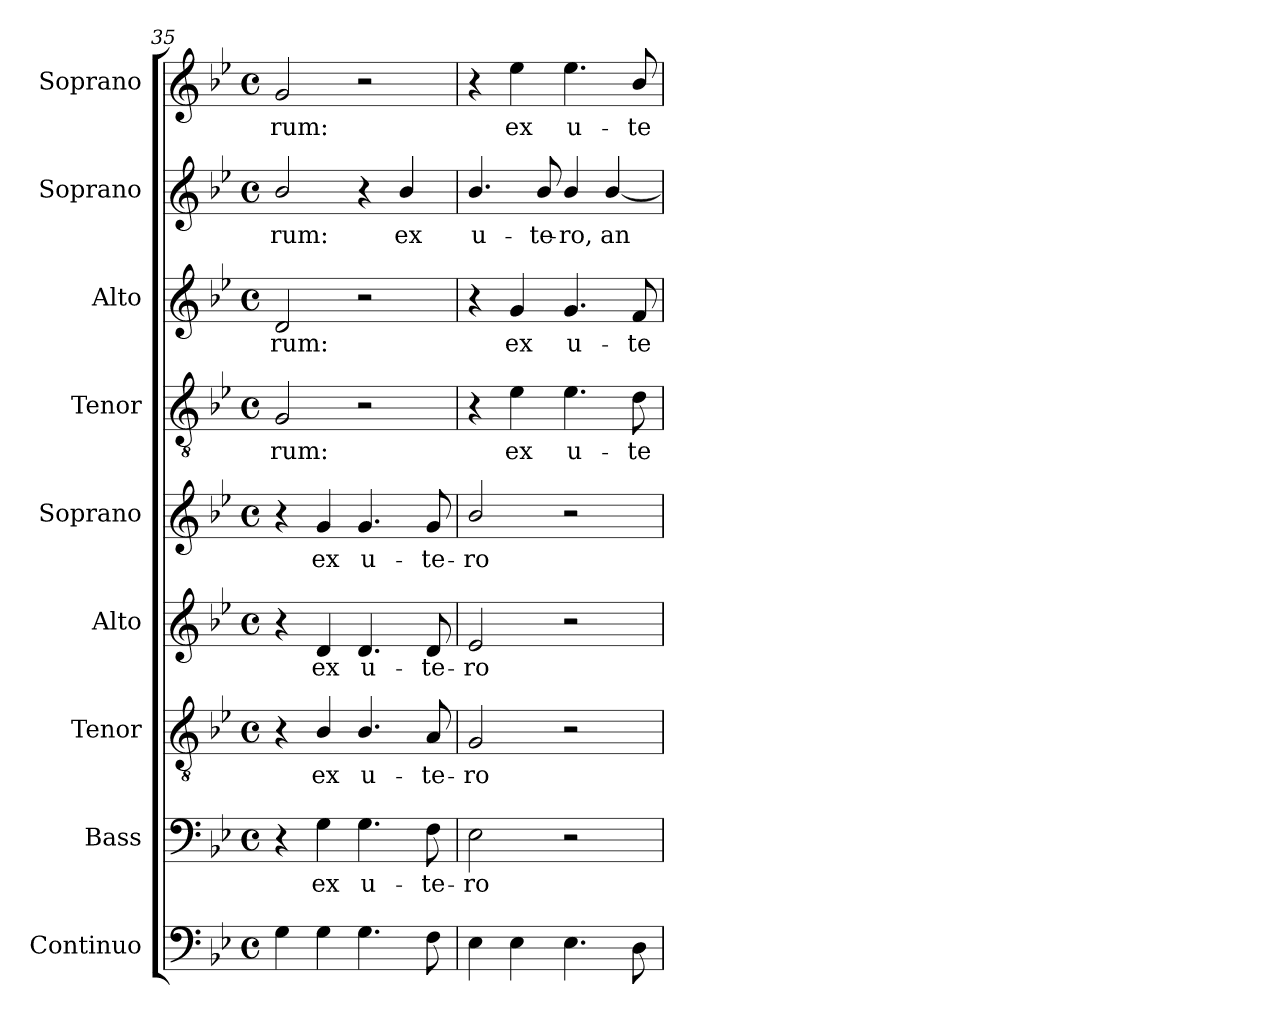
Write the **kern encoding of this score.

**kern	**kern	**text	**kern	**text	**kern	**text	**kern	**text	**kern	**text	**kern	**text	**kern	**text	**kern	**text
*part9	*part8	*part8	*part7	*part7	*part6	*part6	*part5	*part5	*part4	*part4	*part3	*part3	*part2	*part2	*part1	*part1
*staff9	*staff8	*staff8	*staff7	*staff7	*staff6	*staff6	*staff5	*staff5	*staff4	*staff4	*staff3	*staff3	*staff2	*staff2	*staff1	*staff1
*I"Continuo	*I"Bass	*	*I"Tenor	*	*I"Alto	*	*I"Soprano	*	*I"Tenor	*	*I"Alto	*	*I"Soprano	*	*I"Soprano	*
*I'Cont.	*I'B.	*	*I'T.	*	*I'A.	*	*I'S.	*	*I'T.	*	*I'A.	*	*I'S.	*	*I'S.	*
!!LO:LB:g=z
*clefF4	*clefF4	*	*clefGv2	*	*clefG2	*	*clefG2	*	*clefGv2	*	*clefG2	*	*clefG2	*	*clefG2	*
*	*	*	*ITrd7c12	*	*	*	*	*	*ITrd7c12	*	*	*	*	*	*	*
*k[b-e-]	*k[b-e-]	*	*k[b-e-]	*	*k[b-e-]	*	*k[b-e-]	*	*k[b-e-]	*	*k[b-e-]	*	*k[b-e-]	*	*k[b-e-]	*
*B-:	*B-:	*	*B-:	*	*B-:	*	*B-:	*	*B-:	*	*B-:	*	*B-:	*	*B-:	*
*M4/4	*M4/4	*	*M4/4	*	*M4/4	*	*M4/4	*	*M4/4	*	*M4/4	*	*M4/4	*	*M4/4	*
*met(c)	*met(c)	*	*met(c)	*	*met(c)	*	*met(c)	*	*met(c)	*	*met(c)	*	*met(c)	*	*met(c)	*
=35	=35	=35	=35	=35	=35	=35	=35	=35	=35	=35	=35	=35	=35	=35	=35	=35
!	!	!	!	!	!	!	!	!	!	!LO:LY:b:color=#000000	!	!	!	!	!	!
!	!	!	!	!	!	!	!	!	!	!	!	!LO:LY:b:color=#000000	!	!	!	!
!	!	!	!	!	!	!	!	!	!	!	!	!	!	!LO:LY:b:color=#000000	!	!
!	!	!	!	!	!	!	!	!	!	!	!	!	!	!	!	!LO:LY:b:color=#000000
4Gi\	4r	.	4r	.	4r	.	4r	.	2GGi/	-rum:	2di/	-rum:	2b-i/	-rum:	2gi/	-rum:
!	!	!LO:LY:b:color=#000000	!	!	!	!	!	!	!	!	!	!	!	!	!	!
!	!	!	!	!LO:LY:b:color=#000000	!	!	!	!	!	!	!	!	!	!	!	!
!	!	!	!	!	!	!LO:LY:b:color=#000000	!	!	!	!	!	!	!	!	!	!
!	!	!	!	!	!	!	!	!LO:LY:b:color=#000000	!	!	!	!	!	!	!	!
4Gi\	4Gi\	ex	4BB-i/	ex	4di/	ex	4gi/	ex	.	.	.	.	.	.	.	.
!	!	!LO:LY:b:color=#000000	!	!	!	!	!	!	!	!	!	!	!	!	!	!
!	!	!	!	!LO:LY:b:color=#000000	!	!	!	!	!	!	!	!	!	!	!	!
!	!	!	!	!	!	!LO:LY:b:color=#000000	!	!	!	!	!	!	!	!	!	!
!	!	!	!	!	!	!	!	!LO:LY:b:color=#000000	!	!	!	!	!	!	!	!
4.Gi\	4.Gi\	u-	4.BB-i/	u-	4.di/	u-	4.gi/	u-	2r	.	2r	.	4r	.	2r	.
!	!	!	!	!	!	!	!	!	!	!	!	!	!	!LO:LY:b:color=#000000	!	!
.	.	.	.	.	.	.	.	.	.	.	.	.	4b-i/	ex	.	.
!	!	!LO:LY:b:color=#000000	!	!	!	!	!	!	!	!	!	!	!	!	!	!
!	!	!	!	!LO:LY:b:color=#000000	!	!	!	!	!	!	!	!	!	!	!	!
!	!	!	!	!	!	!LO:LY:b:color=#000000	!	!	!	!	!	!	!	!	!	!
!	!	!	!	!	!	!	!	!LO:LY:b:color=#000000	!	!	!	!	!	!	!	!
8Fi\	8Fi\	-te-	8AAi/	-te-	8di/	-te-	8gi/	-te-	.	.	.	.	.	.	.	.
=36	=36	=36	=36	=36	=36	=36	=36	=36	=36	=36	=36	=36	=36	=36	=36	=36
!	!	!LO:LY:b:color=#000000	!	!	!	!	!	!	!	!	!	!	!	!	!	!
!	!	!	!	!LO:LY:b:color=#000000	!	!	!	!	!	!	!	!	!	!	!	!
!	!	!	!	!	!	!LO:LY:b:color=#000000	!	!	!	!	!	!	!	!	!	!
!	!	!	!	!	!	!	!	!LO:LY:b:color=#000000	!	!	!	!	!	!	!	!
!	!	!	!	!	!	!	!	!	!	!	!	!	!	!LO:LY:b:color=#000000	!	!
4E-i\	2E-i\	-ro	2GGi/	-ro	2e-i/	-ro	2b-i/	-ro	4r	.	4r	.	4.b-i/	u-	4r	.
!	!	!	!	!	!	!	!	!	!	!LO:LY:b:color=#000000	!	!	!	!	!	!
!	!	!	!	!	!	!	!	!	!	!	!	!LO:LY:b:color=#000000	!	!	!	!
!	!	!	!	!	!	!	!	!	!	!	!	!	!	!	!	!LO:LY:b:color=#000000
4E-i\	.	.	.	.	.	.	.	.	4E-i\	ex	4gi/	ex	.	.	4ee-i\	ex
!	!	!	!	!	!	!	!	!	!	!	!	!	!	!LO:LY:b:color=#000000	!	!
.	.	.	.	.	.	.	.	.	.	.	.	.	8b-i/	-te-	.	.
!	!	!	!	!	!	!	!	!	!	!LO:LY:b:color=#000000	!	!	!	!	!	!
!	!	!	!	!	!	!	!	!	!	!	!	!LO:LY:b:color=#000000	!	!	!	!
!	!	!	!	!	!	!	!	!	!	!	!	!	!	!LO:LY:b:color=#000000	!	!
!	!	!	!	!	!	!	!	!	!	!	!	!	!	!	!	!LO:LY:b:color=#000000
4.E-i\	2r	.	2r	.	2r	.	2r	.	4.E-i\	u-	4.gi/	u-	4b-i/	-ro,	4.ee-i\	u-
!	!	!	!	!	!	!	!	!	!	!	!	!	!	!LO:LY:b:color=#000000	!	!
.	.	.	.	.	.	.	.	.	.	.	.	.	[4b-i/	an-	.	.
!	!	!	!	!	!	!	!	!	!	!LO:LY:b:color=#000000	!	!	!	!	!	!
!	!	!	!	!	!	!	!	!	!	!	!	!LO:LY:b:color=#000000	!	!	!	!
!	!	!	!	!	!	!	!	!	!	!	!	!	!	!	!	!LO:LY:b:color=#000000
8Di\	.	.	.	.	.	.	.	.	8Di\	-te-	8fi/	-te-	.	.	8b-i/	-te-
=	=	=	=	=	=	=	=	=	=	=	=	=	=	=	=	=
*-	*-	*-	*-	*-	*-	*-	*-	*-	*-	*-	*-	*-	*-	*-	*-	*-
